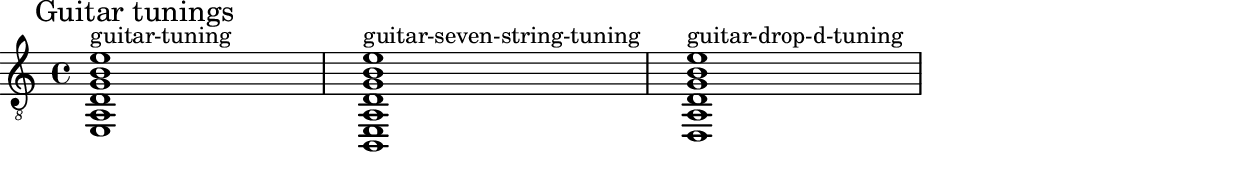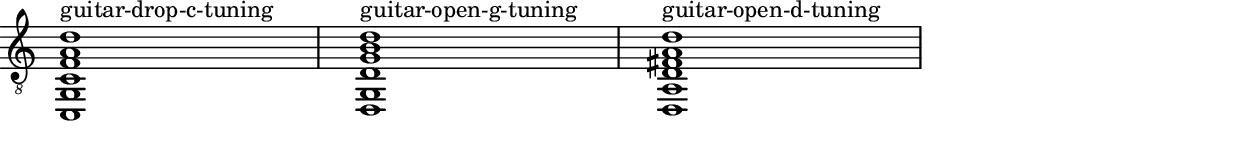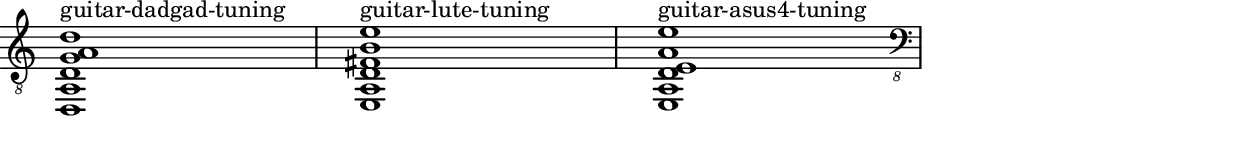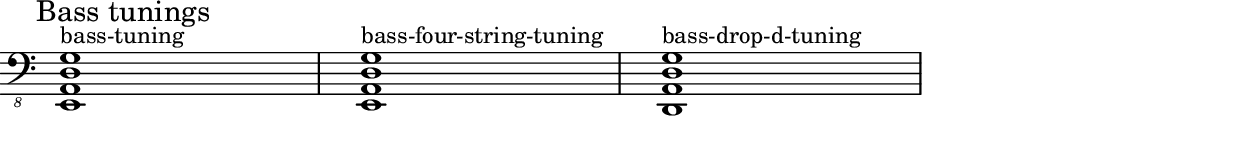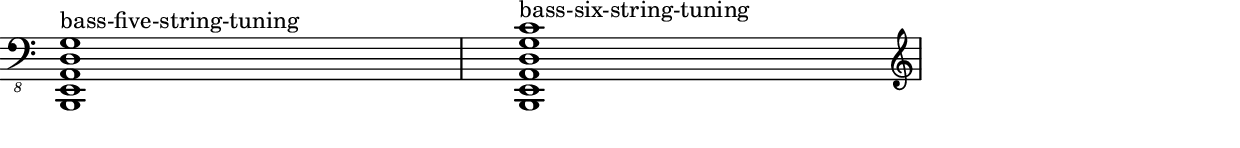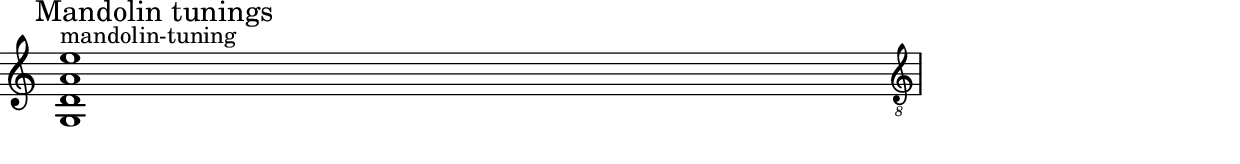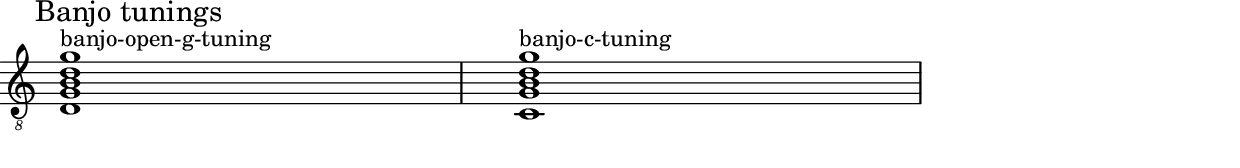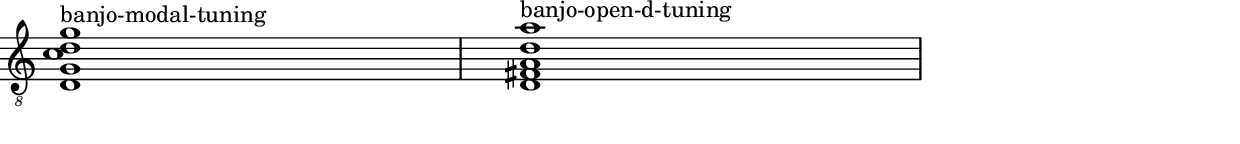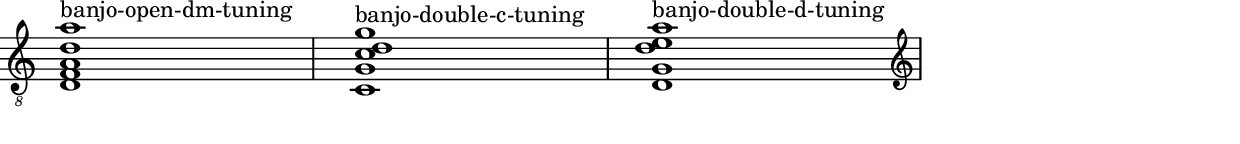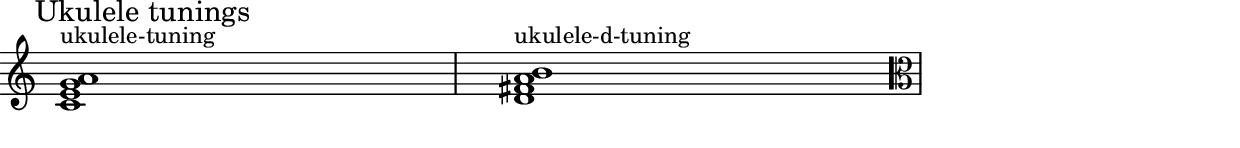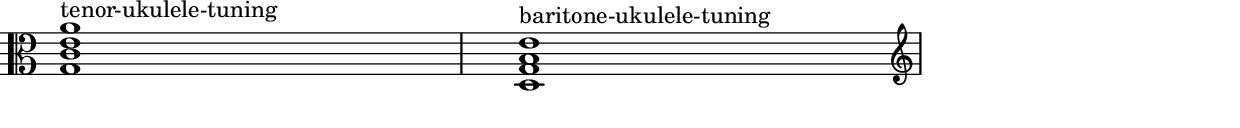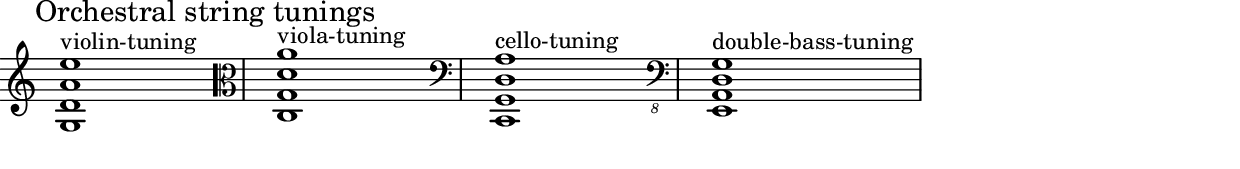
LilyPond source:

%% Generated by lilypond-book.py
%% Options: [exampleindent=10.16\mm,indent=0\mm,line-width=160\mm]
\include "lilypond-book-preamble.ly"


% ****************************************************************
% Start cut-&-pastable-section
% ****************************************************************



\paper {
  indent = 0\mm
  line-width = 160\mm
  % offset the left padding, also add 1mm as lilypond creates cropped
  % images with a little space on the right
  line-width = #(- line-width (* mm  3.000000) (* mm 1))
}

\layout {
  
}





% ****************************************************************
% ly snippet:
% ****************************************************************
\sourcefilename "display-predefined-string-tunings.ly"
\sourcefileline 0
\version "2.19.22"

#(define (filter-instrument instrument-name tuning-alist)
   (filter (lambda (entry)
             (string-prefix? instrument-name
                            (symbol->string (car entry))))
           tuning-alist))

#(define (chord-display tuning-alist-entry)
   (let* ((tuning-symbol (car tuning-alist-entry))
	  (pitches (cdr tuning-alist-entry)))
     (make-music 'EventChord
		 'elements
		 (cons (make-music 'TextScriptEvent
				   'direction 1
				   'text (symbol->string tuning-symbol))
		       (map (lambda (pitch)
			      (make-music 'NoteEvent
					  'duration (ly:make-duration 0 0 1/1)
					  'pitch pitch))
			    pitches)))))

displayInstrumentDefaultTunings =
#(define-music-function (instrument) (string?)
   (let* ((filtered-instruments (filter-instrument instrument defaultStringTunings))
          (display-elements (map chord-display filtered-instruments)))
     (make-music 'SequentialMusic 'elements display-elements)))


\score {
  {
    \new Staff {
      \textLengthOn
      \override Score.RehearsalMark.self-alignment-X = #LEFT

      \mark \markup {\left-align "Guitar tunings"}
      \clef "treble_8"
      \displayInstrumentDefaultTunings #"guitar"
      \break

      \mark \markup {\left-align "Bass tunings"}
      \clef "bass_8"
      \displayInstrumentDefaultTunings #"bass"
      \break

      \mark \markup {\left-align "Mandolin tunings"}
      \clef "treble"
      \displayInstrumentDefaultTunings #"mandolin"
      \break

      \mark \markup {\left-align "Banjo tunings"}
      \clef "treble_8"
      \displayInstrumentDefaultTunings #"banjo"
      \break

      \mark \markup {\left-align "Ukulele tunings"}
      \clef "treble"
      \displayInstrumentDefaultTunings #"ukulele"
      \clef "alto"
      \displayInstrumentDefaultTunings #"tenor-ukulele"
      \displayInstrumentDefaultTunings #"baritone-ukulele"
      \break

      \mark \markup {\left-align "Orchestral string tunings"}
      \clef "treble"
      \displayInstrumentDefaultTunings #"violin"
      \clef "alto"
      \displayInstrumentDefaultTunings #"viola"
      \clef "bass"
      \displayInstrumentDefaultTunings #"cello"
      \clef "bass_8"
      \displayInstrumentDefaultTunings #"double-bass"
    }
  }
}



% ****************************************************************
% end ly snippet
% ****************************************************************
